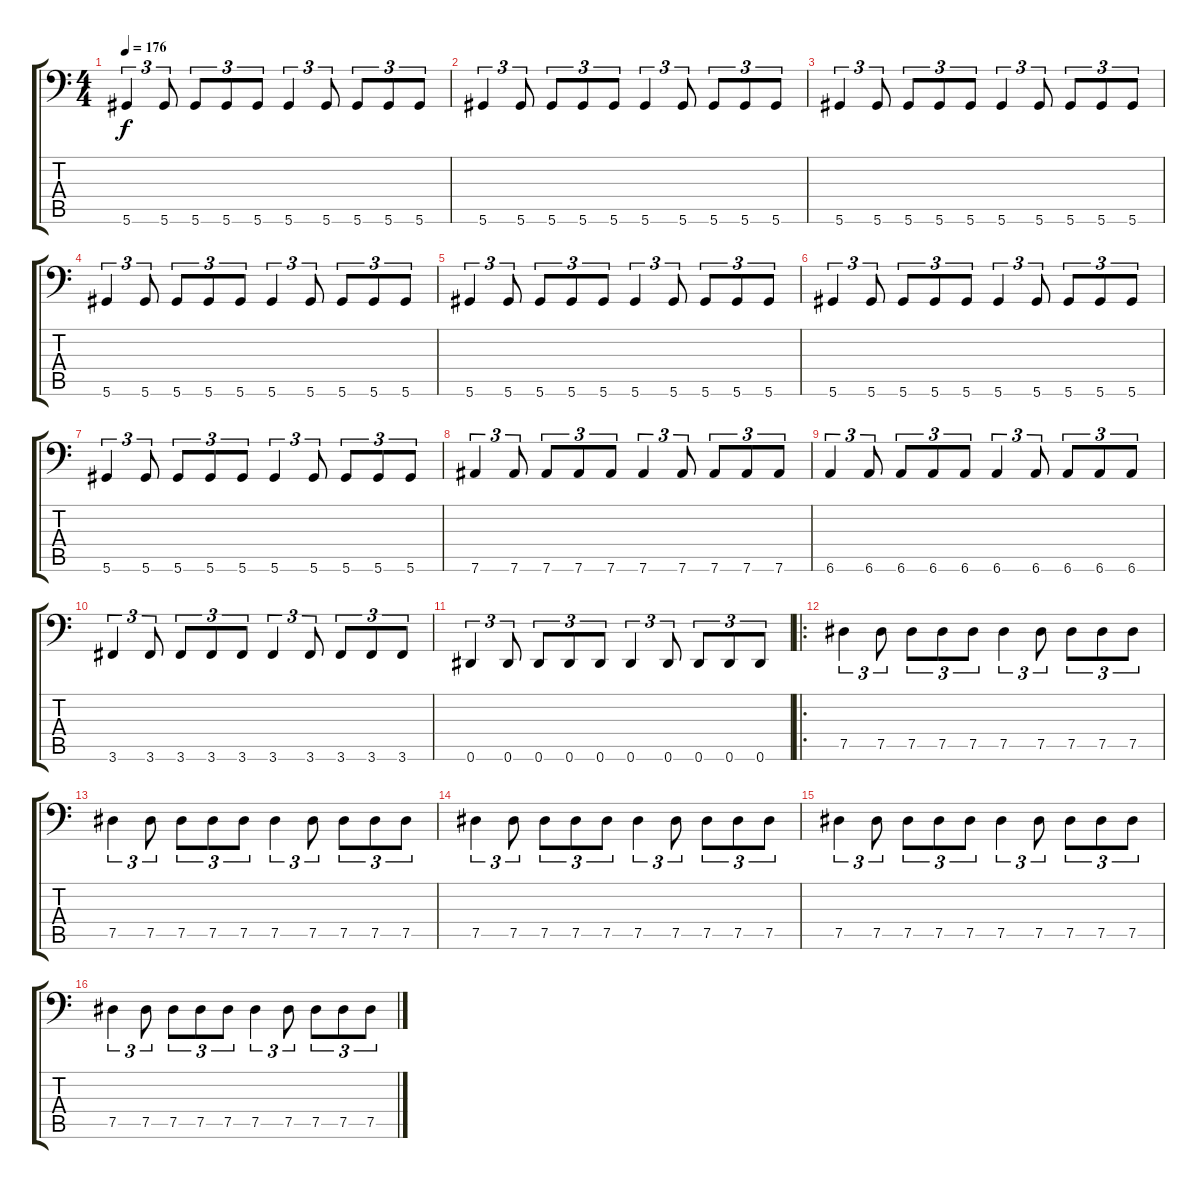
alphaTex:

\track "" {instrument electricbassfinger}
\staff {score tabs}
\tuning (Eb3 Bb2 Gb2 Db2 Ab1 Eb1) {hide}
\ts (4 4)
\tempo 176
\clef f4
\ks c
5.6.4{tu (3 2) dy f} 5.6.8{tu (3 2)} 5.6.8{tu (3 2)} 5.6.8{tu (3 2)} 5.6.8{tu (3 2)} 5.6.4{tu (3 2)} 5.6.8{tu (3 2)} 5.6.8{tu (3 2)} 5.6.8{tu (3 2)} 5.6.8{tu (3 2)} |
5.6.4{tu (3 2)} 5.6.8{tu (3 2)} 5.6.8{tu (3 2)} 5.6.8{tu (3 2)} 5.6.8{tu (3 2)} 5.6.4{tu (3 2)} 5.6.8{tu (3 2)} 5.6.8{tu (3 2)} 5.6.8{tu (3 2)} 5.6.8{tu (3 2)} |
5.6.4{tu (3 2)} 5.6.8{tu (3 2)} 5.6.8{tu (3 2)} 5.6.8{tu (3 2)} 5.6.8{tu (3 2)} 5.6.4{tu (3 2)} 5.6.8{tu (3 2)} 5.6.8{tu (3 2)} 5.6.8{tu (3 2)} 5.6.8{tu (3 2)} |
5.6.4{tu (3 2)} 5.6.8{tu (3 2)} 5.6.8{tu (3 2)} 5.6.8{tu (3 2)} 5.6.8{tu (3 2)} 5.6.4{tu (3 2)} 5.6.8{tu (3 2)} 5.6.8{tu (3 2)} 5.6.8{tu (3 2)} 5.6.8{tu (3 2)} |
5.6.4{tu (3 2)} 5.6.8{tu (3 2)} 5.6.8{tu (3 2)} 5.6.8{tu (3 2)} 5.6.8{tu (3 2)} 5.6.4{tu (3 2)} 5.6.8{tu (3 2)} 5.6.8{tu (3 2)} 5.6.8{tu (3 2)} 5.6.8{tu (3 2)} |
5.6.4{tu (3 2)} 5.6.8{tu (3 2)} 5.6.8{tu (3 2)} 5.6.8{tu (3 2)} 5.6.8{tu (3 2)} 5.6.4{tu (3 2)} 5.6.8{tu (3 2)} 5.6.8{tu (3 2)} 5.6.8{tu (3 2)} 5.6.8{tu (3 2)} |
5.6.4{tu (3 2)} 5.6.8{tu (3 2)} 5.6.8{tu (3 2)} 5.6.8{tu (3 2)} 5.6.8{tu (3 2)} 5.6.4{tu (3 2)} 5.6.8{tu (3 2)} 5.6.8{tu (3 2)} 5.6.8{tu (3 2)} 5.6.8{tu (3 2)} |
7.6.4{tu (3 2)} 7.6.8{tu (3 2)} 7.6.8{tu (3 2)} 7.6.8{tu (3 2)} 7.6.8{tu (3 2)} 7.6.4{tu (3 2)} 7.6.8{tu (3 2)} 7.6.8{tu (3 2)} 7.6.8{tu (3 2)} 7.6.8{tu (3 2)} |
6.6.4{tu (3 2)} 6.6.8{tu (3 2)} 6.6.8{tu (3 2)} 6.6.8{tu (3 2)} 6.6.8{tu (3 2)} 6.6.4{tu (3 2)} 6.6.8{tu (3 2)} 6.6.8{tu (3 2)} 6.6.8{tu (3 2)} 6.6.8{tu (3 2)} |
3.6.4{tu (3 2)} 3.6.8{tu (3 2)} 3.6.8{tu (3 2)} 3.6.8{tu (3 2)} 3.6.8{tu (3 2)} 3.6.4{tu (3 2)} 3.6.8{tu (3 2)} 3.6.8{tu (3 2)} 3.6.8{tu (3 2)} 3.6.8{tu (3 2)} |
0.6.4{tu (3 2)} 0.6.8{tu (3 2)} 0.6.8{tu (3 2)} 0.6.8{tu (3 2)} 0.6.8{tu (3 2)} 0.6.4{tu (3 2)} 0.6.8{tu (3 2)} 0.6.8{tu (3 2)} 0.6.8{tu (3 2)} 0.6.8{tu (3 2)} |
\ro
7.5.4{tu (3 2)} 7.5.8{tu (3 2)} 7.5.8{tu (3 2)} 7.5.8{tu (3 2)} 7.5.8{tu (3 2)} 7.5.4{tu (3 2)} 7.5.8{tu (3 2)} 7.5.8{tu (3 2)} 7.5.8{tu (3 2)} 7.5.8{tu (3 2)} |
7.5.4{tu (3 2)} 7.5.8{tu (3 2)} 7.5.8{tu (3 2)} 7.5.8{tu (3 2)} 7.5.8{tu (3 2)} 7.5.4{tu (3 2)} 7.5.8{tu (3 2)} 7.5.8{tu (3 2)} 7.5.8{tu (3 2)} 7.5.8{tu (3 2)} |
7.5.4{tu (3 2)} 7.5.8{tu (3 2)} 7.5.8{tu (3 2)} 7.5.8{tu (3 2)} 7.5.8{tu (3 2)} 7.5.4{tu (3 2)} 7.5.8{tu (3 2)} 7.5.8{tu (3 2)} 7.5.8{tu (3 2)} 7.5.8{tu (3 2)} |
7.5.4{tu (3 2)} 7.5.8{tu (3 2)} 7.5.8{tu (3 2)} 7.5.8{tu (3 2)} 7.5.8{tu (3 2)} 7.5.4{tu (3 2)} 7.5.8{tu (3 2)} 7.5.8{tu (3 2)} 7.5.8{tu (3 2)} 7.5.8{tu (3 2)} |
7.5.4{tu (3 2)} 7.5.8{tu (3 2)} 7.5.8{tu (3 2)} 7.5.8{tu (3 2)} 7.5.8{tu (3 2)} 7.5.4{tu (3 2)} 7.5.8{tu (3 2)} 7.5.8{tu (3 2)} 7.5.8{tu (3 2)} 7.5.8{tu (3 2)}
